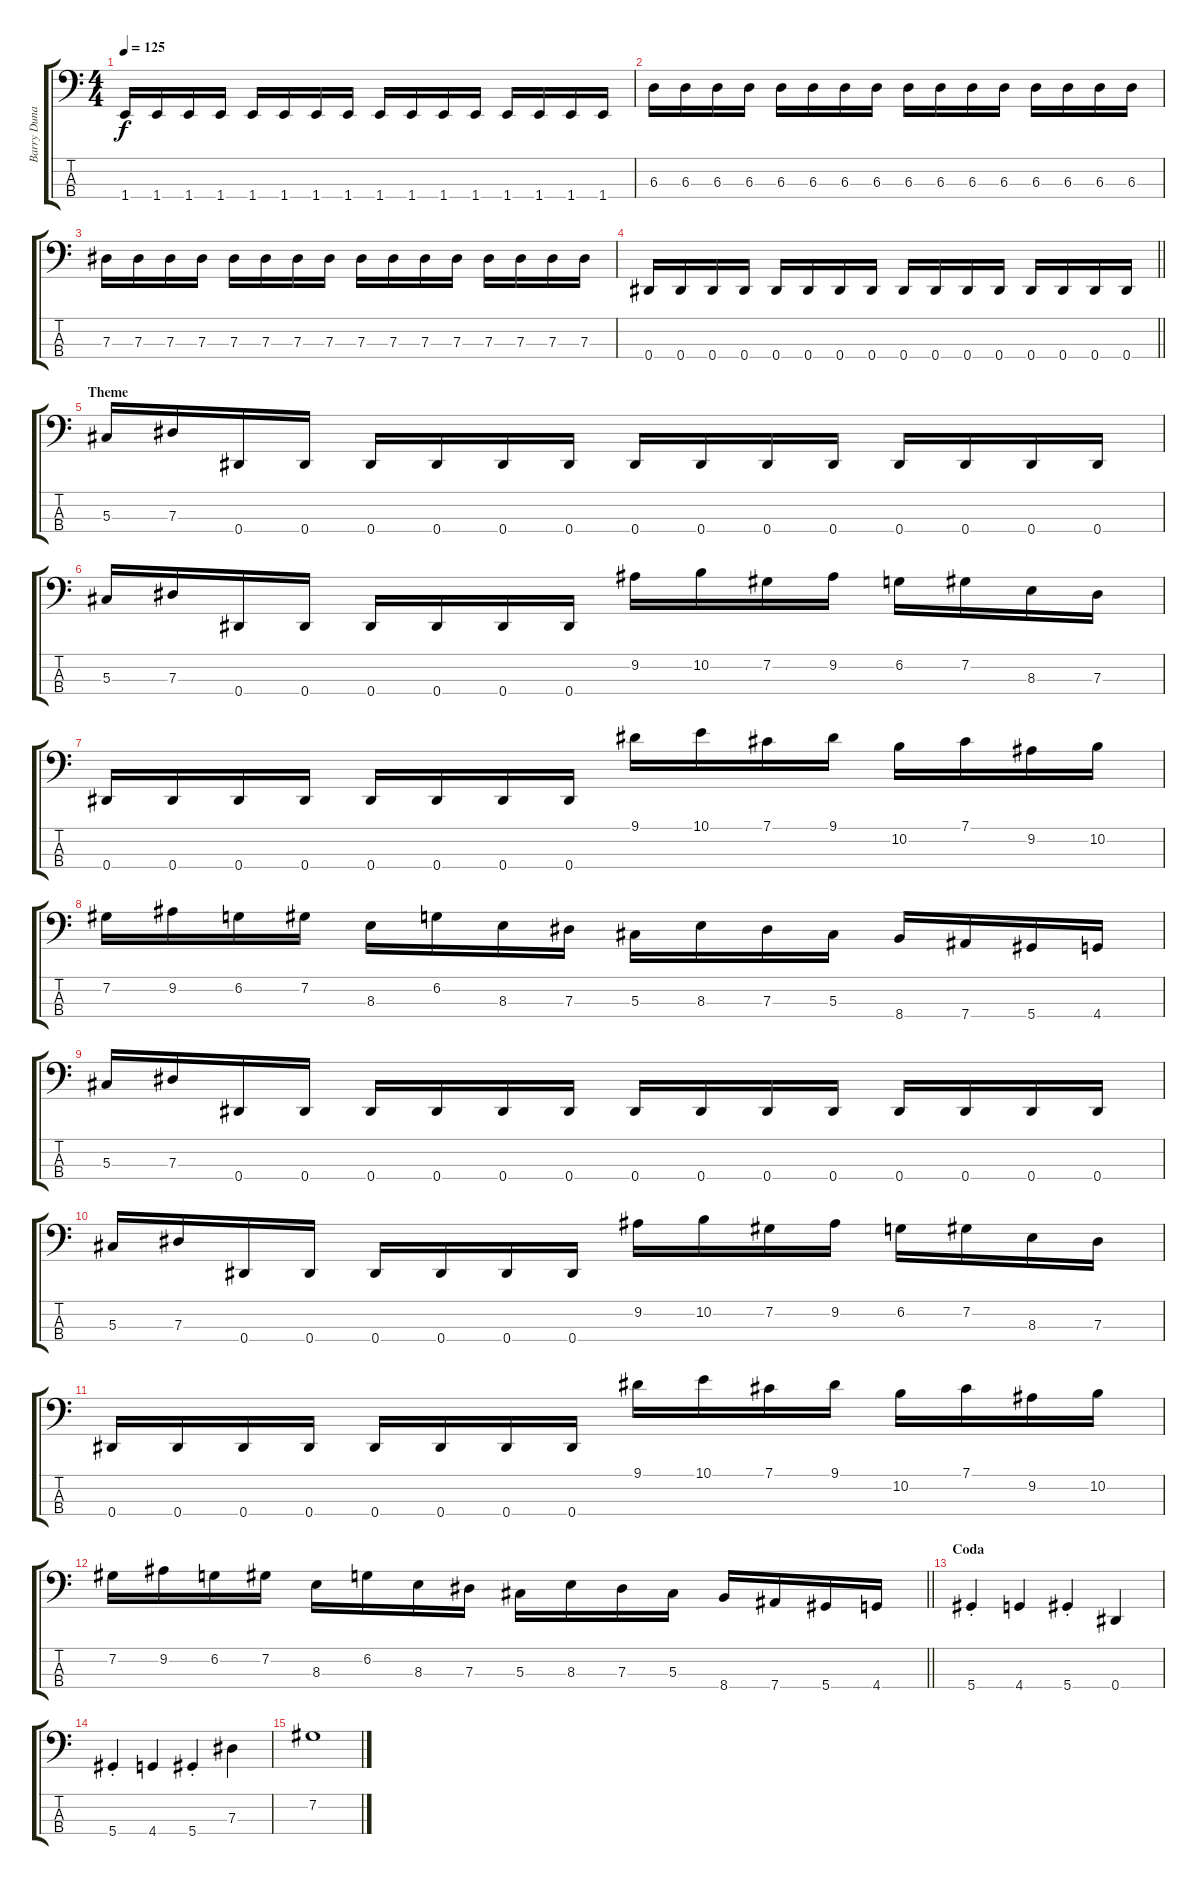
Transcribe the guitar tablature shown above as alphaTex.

\track ("Barry Dunaway" "Barry Duna") {instrument electricbassfinger}
\staff {score tabs}
\tuning (Gb2 Db2 Ab1 Eb1) {hide}
\ts (4 4)
\tempo 125
\clef f4
\ks c
1.4.16{dy f} 1.4.16 1.4.16 1.4.16 1.4.16 1.4.16 1.4.16 1.4.16 1.4.16 1.4.16 1.4.16 1.4.16 1.4.16 1.4.16 1.4.16 1.4.16 |
6.3.16 6.3.16 6.3.16 6.3.16 6.3.16 6.3.16 6.3.16 6.3.16 6.3.16 6.3.16 6.3.16 6.3.16 6.3.16 6.3.16 6.3.16 6.3.16 |
7.3.16 7.3.16 7.3.16 7.3.16 7.3.16 7.3.16 7.3.16 7.3.16 7.3.16 7.3.16 7.3.16 7.3.16 7.3.16 7.3.16 7.3.16 7.3.16 |
\barLineRight lightlight
0.4.16 0.4.16 0.4.16 0.4.16 0.4.16 0.4.16 0.4.16 0.4.16 0.4.16 0.4.16 0.4.16 0.4.16 0.4.16 0.4.16 0.4.16 0.4.16 |
\section ("" "Theme")
5.3.16 7.3.16 0.4.16 0.4.16 0.4.16 0.4.16 0.4.16 0.4.16 0.4.16 0.4.16 0.4.16 0.4.16 0.4.16 0.4.16 0.4.16 0.4.16 |
5.3.16 7.3.16 0.4.16 0.4.16 0.4.16 0.4.16 0.4.16 0.4.16 9.2.16 10.2.16 7.2.16 9.2.16 6.2.16 7.2.16 8.3.16 7.3.16 |
0.4.16 0.4.16 0.4.16 0.4.16 0.4.16 0.4.16 0.4.16 0.4.16 9.1.16 10.1.16 7.1.16 9.1.16 10.2.16 7.1.16 9.2.16 10.2.16 |
7.2.16 9.2.16 6.2.16 7.2.16 8.3.16 6.2.16 8.3.16 7.3.16 5.3.16 8.3.16 7.3.16 5.3.16 8.4.16 7.4.16 5.4.16 4.4.16 |
5.3.16 7.3.16 0.4.16 0.4.16 0.4.16 0.4.16 0.4.16 0.4.16 0.4.16 0.4.16 0.4.16 0.4.16 0.4.16 0.4.16 0.4.16 0.4.16 |
5.3.16 7.3.16 0.4.16 0.4.16 0.4.16 0.4.16 0.4.16 0.4.16 9.2.16 10.2.16 7.2.16 9.2.16 6.2.16 7.2.16 8.3.16 7.3.16 |
0.4.16 0.4.16 0.4.16 0.4.16 0.4.16 0.4.16 0.4.16 0.4.16 9.1.16 10.1.16 7.1.16 9.1.16 10.2.16 7.1.16 9.2.16 10.2.16 |
\barLineRight lightlight
7.2.16 9.2.16 6.2.16 7.2.16 8.3.16 6.2.16 8.3.16 7.3.16 5.3.16 8.3.16 7.3.16 5.3.16 8.4.16 7.4.16 5.4.16 4.4.16 |
\section ("" "Coda")
5.4{st}.4 4.4.4 5.4{st}.4 0.4.4 |
5.4{st}.4 4.4.4 5.4{st}.4 7.3.4 |
7.2.1
